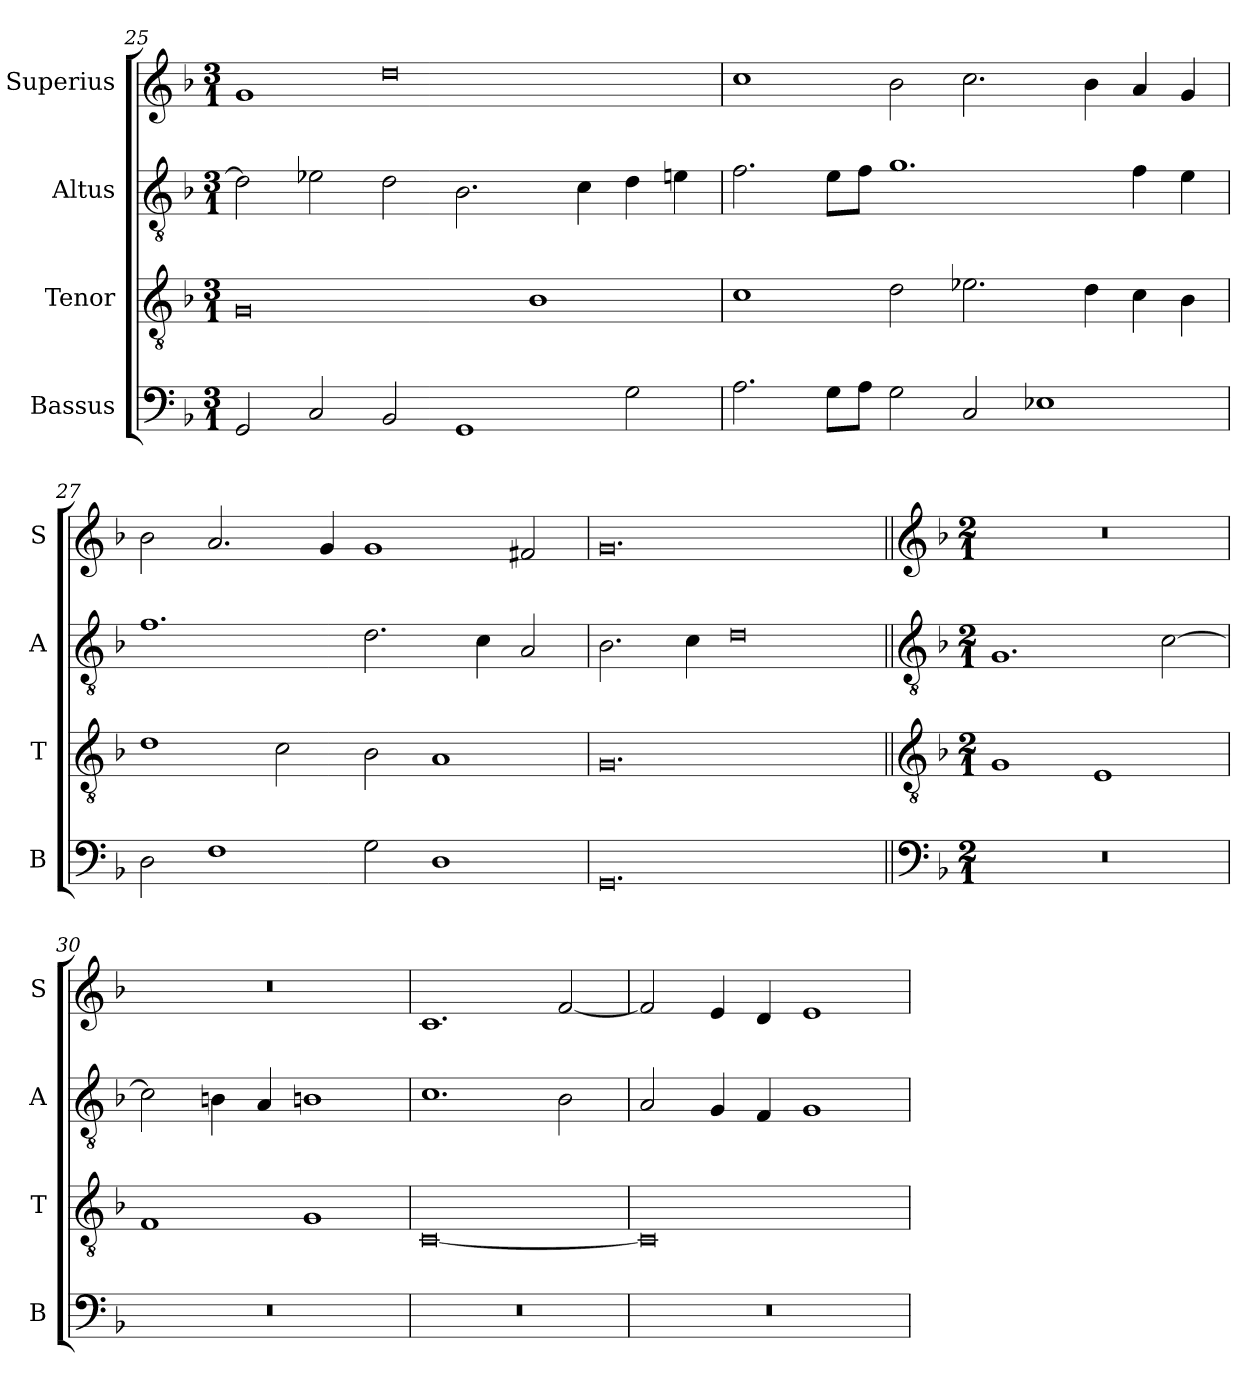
**kern	**kern	**kern	**kern
*part4	*part3	*part2	*part1
*staff4	*staff3	*staff2	*staff1
*I"Bassus	*I"Tenor	*I"Altus	*I"Superius
*I'B	*I'T	*I'A	*I'S
*clefF4	*clefGv2	*clefGv2	*clefG2
*k[b-]	*k[b-]	*k[b-]	*k[b-]
*M3/1	*M3/1	*M3/1	*M3/1
=25	=25	=25	=25
2GG/	0G	2d\]	1g
2C/	.	2e-X\	.
2BB-/	.	2d\	0dd
1GG	.	2.B-\	.
.	1B-	.	.
.	.	4c\	.
2G\	.	4d\	.
.	.	4en\	.
=26	=26	=26	=26
2.A\	1c	2.f\	1cc
8G\L	.	8e\L	.
8A\J	.	8f\J	.
2G\	2d\	1.g	2b-\
2C/	2.e-X\	.	2.cc\
1E-X	.	.	.
.	4d\	.	4b-\
.	4c\	4f\	4a/
.	4B-\	4e\	4g/
=27	=27	=27	=27
2D\	1d	1.f	2b-\
1F	.	.	2.a/
.	2c\	.	.
.	.	.	4g/
2G\	2B-\	2.d\	1g
1D	1A	.	.
.	.	4c\	.
.	.	2A/	2f#X/
=28	=28	=28	=28
0.GG	0.G	2.B-\	0.g
.	.	4c\	.
.	.	0d	.
!!LO:LB:g=z
=29||	=29||	=29||	=29||
*clefF4	*clefGv2	*clefGv2	*clefG2
*k[b-]	*k[b-]	*k[b-]	*k[b-]
*M2/1	*M2/1	*M2/1	*M2/1
0r	1G	1.G	0r
.	1E	.	.
.	.	[2c\	.
=30	=30	=30	=30
0r	1F	2c\]	0r
.	.	4Bn\	.
.	.	4A/	.
.	1G	1Bn	.
=31	=31	=31	=31
0r	[0C	1.c	1.c
.	.	2B-\	[2f/
=32	=32	=32	=32
0r	0C]	2A/	2f/]
.	.	4G/	4e/
.	.	4F/	4d/
.	.	1G	1e
=	=	=	=
*-	*-	*-	*-
